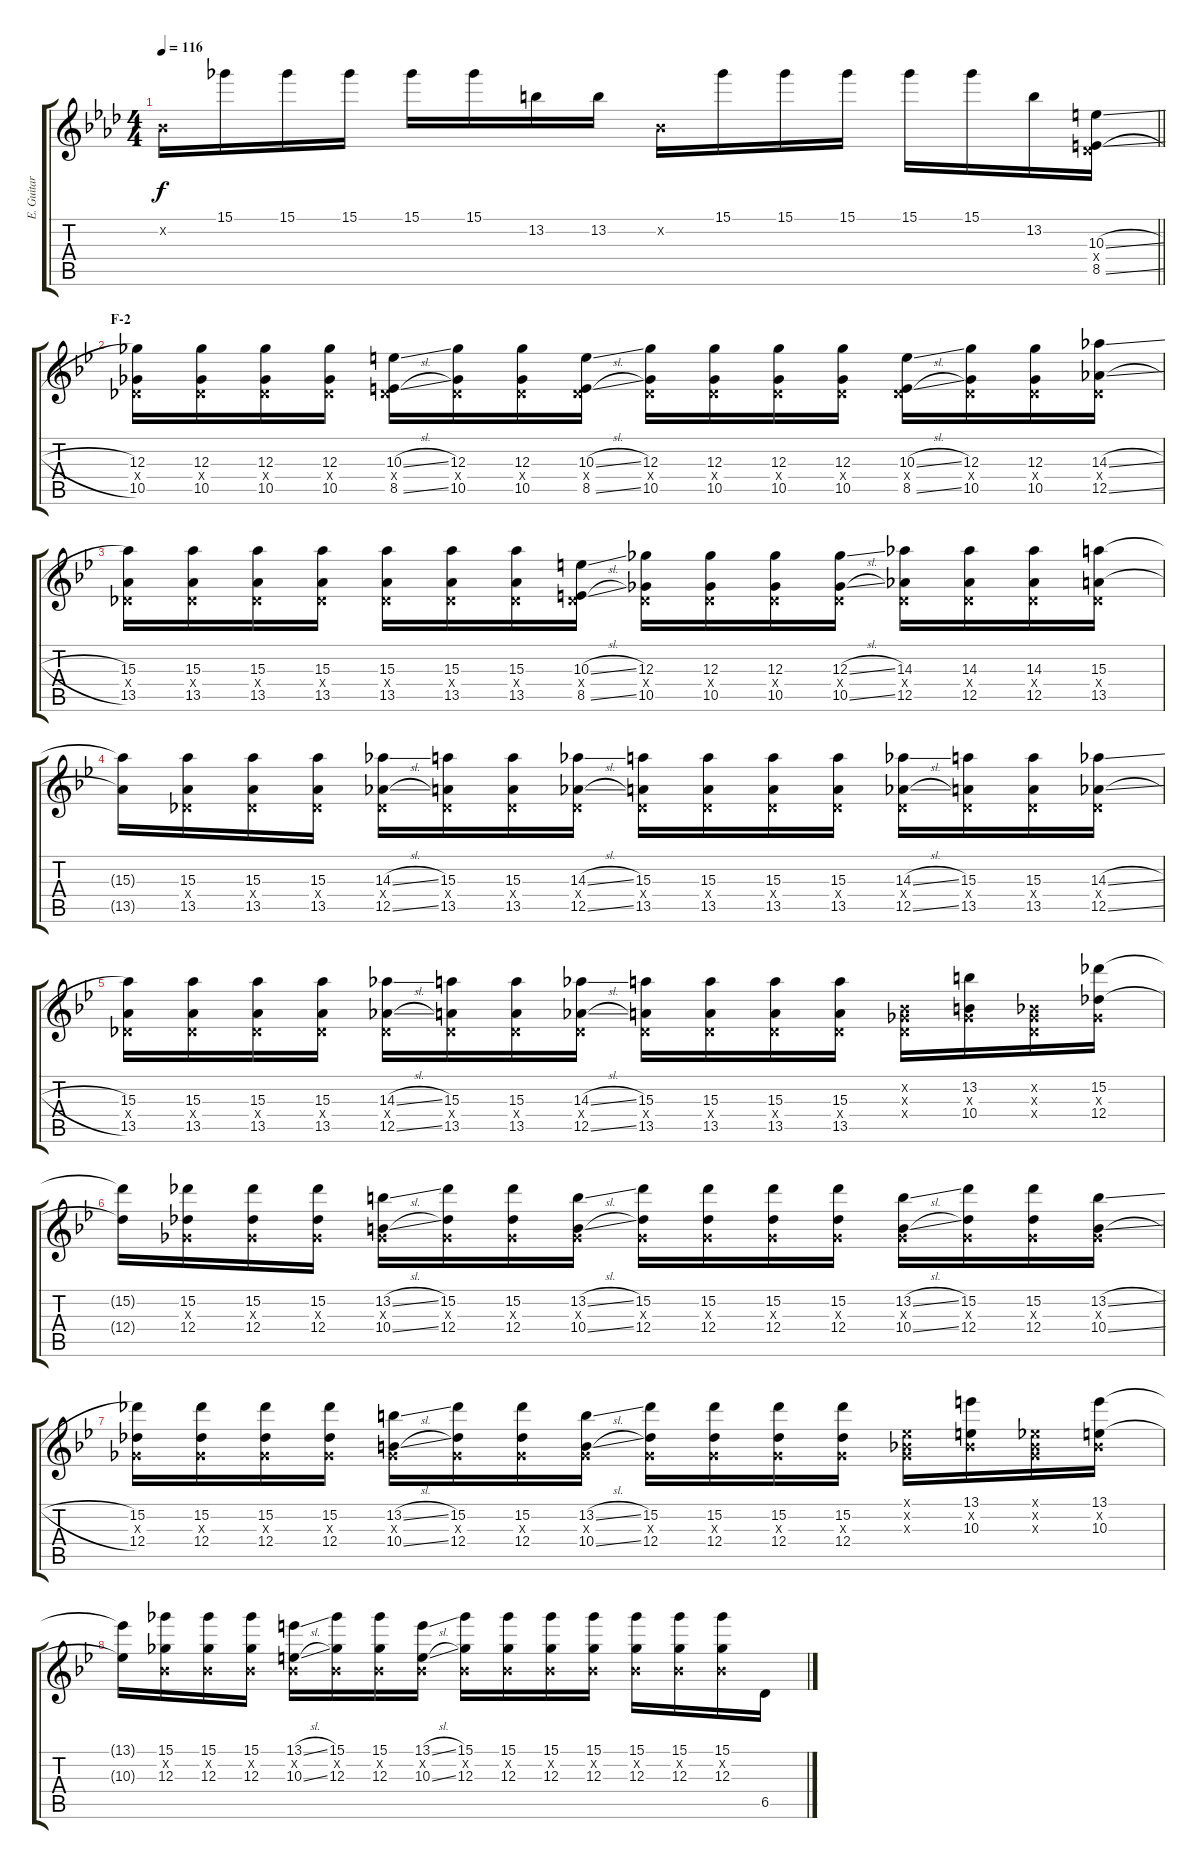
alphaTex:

\track ("E. Guitar II" "E. Guitar ") {instrument distortionguitar}
\staff {score tabs}
\tuning (Eb4 Bb3 Gb3 Db3 Ab2 Eb2) {hide}
\ts (4 4)
\tempo 116
\clef g2
\barLineRight lightlight
\ks ab
0.2{x}.16{dy f} 15.1.16 15.1.16 15.1.16 15.1.16 15.1.16 13.2.16 13.2.16 0.2{x}.16 15.1.16 15.1.16 15.1.16 15.1.16 15.1.16 13.2.16 (10.3{sl} 0.4{x} 8.5{sl}).16 |
\section ("" "F-2")
\ks bb
(12.3 0.4{x} 10.5).16 (12.3 0.4{x} 10.5).16 (12.3 0.4{x} 10.5).16 (12.3 0.4{x} 10.5).16 (10.3{sl} 0.4{x} 8.5{sl}).16 (12.3 0.4{x} 10.5).16 (12.3 0.4{x} 10.5).16 (10.3{sl} 0.4{x} 8.5{sl}).16 (12.3 0.4{x} 10.5).16 (12.3 0.4{x} 10.5).16 (12.3 0.4{x} 10.5).16 (12.3 0.4{x} 10.5).16 (10.3{sl} 0.4{x} 8.5{sl}).16 (12.3 0.4{x} 10.5).16 (12.3 0.4{x} 10.5).16 (14.3{sl} 0.4{x} 12.5{sl}).16 |
(15.3 0.4{x} 13.5).16 (15.3 0.4{x} 13.5).16 (15.3 0.4{x} 13.5).16 (15.3 0.4{x} 13.5).16 (15.3 0.4{x} 13.5).16 (15.3 0.4{x} 13.5).16 (15.3 0.4{x} 13.5).16 (10.3{sl} 0.4{x} 8.5{sl}).16 (12.3 0.4{x} 10.5).16 (12.3 0.4{x} 10.5).16 (12.3 0.4{x} 10.5).16 (12.3{sl} 0.4{x} 10.5{sl}).16 (14.3 0.4{x} 12.5).16 (14.3 0.4{x} 12.5).16 (14.3 0.4{x} 12.5).16 (15.3 0.4{x} 13.5).16 |
(15.3{t} 13.5{t}).16 (15.3 0.4{x} 13.5).16 (15.3 0.4{x} 13.5).16 (15.3 0.4{x} 13.5).16 (14.3{sl} 0.4{x} 12.5{sl}).16 (15.3 0.4{x} 13.5).16 (15.3 0.4{x} 13.5).16 (14.3{sl} 0.4{x} 12.5{sl}).16 (15.3 0.4{x} 13.5).16 (15.3 0.4{x} 13.5).16 (15.3 0.4{x} 13.5).16 (15.3 0.4{x} 13.5).16 (14.3{sl} 0.4{x} 12.5{sl}).16 (15.3 0.4{x} 13.5).16 (15.3 0.4{x} 13.5).16 (14.3{sl} 0.4{x} 12.5{sl}).16 |
(15.3 0.4{x} 13.5).16 (15.3 0.4{x} 13.5).16 (15.3 0.4{x} 13.5).16 (15.3 0.4{x} 13.5).16 (14.3{sl} 0.4{x} 12.5{sl}).16 (15.3 0.4{x} 13.5).16 (15.3 0.4{x} 13.5).16 (14.3{sl} 0.4{x} 12.5{sl}).16 (15.3 0.4{x} 13.5).16 (15.3 0.4{x} 13.5).16 (15.3 0.4{x} 13.5).16 (15.3 0.4{x} 13.5).16 (0.2{x} 0.3{x} 0.4{x}).16 (13.2 0.3{x} 10.4).16 (0.2{x} 0.3{x} 0.4{x}).16 (15.2 0.3{x} 12.4).16 |
(15.2{t} 12.4{t}).16 (15.2 0.3{x} 12.4).16 (15.2 0.3{x} 12.4).16 (15.2 0.3{x} 12.4).16 (13.2{sl} 0.3{x} 10.4{sl}).16 (15.2 0.3{x} 12.4).16 (15.2 0.3{x} 12.4).16 (13.2{sl} 0.3{x} 10.4{sl}).16 (15.2 0.3{x} 12.4).16 (15.2 0.3{x} 12.4).16 (15.2 0.3{x} 12.4).16 (15.2 0.3{x} 12.4).16 (13.2{sl} 0.3{x} 10.4{sl}).16 (15.2 0.3{x} 12.4).16 (15.2 0.3{x} 12.4).16 (13.2{sl} 0.3{x} 10.4{sl}).16 |
(15.2 0.3{x} 12.4).16 (15.2 0.3{x} 12.4).16 (15.2 0.3{x} 12.4).16 (15.2 0.3{x} 12.4).16 (13.2{sl} 0.3{x} 10.4{sl}).16 (15.2 0.3{x} 12.4).16 (15.2 0.3{x} 12.4).16 (13.2{sl} 0.3{x} 10.4{sl}).16 (15.2 0.3{x} 12.4).16 (15.2 0.3{x} 12.4).16 (15.2 0.3{x} 12.4).16 (15.2 0.3{x} 12.4).16 (0.1{x} 0.2{x} 0.3{x}).16 (13.1 0.2{x} 10.3).16 (0.1{x} 0.2{x} 0.3{x}).16 (13.1 0.2{x} 10.3).16 |
(13.1{t} 10.3{t}).16 (15.1 0.2{x} 12.3).16 (15.1 0.2{x} 12.3).16 (15.1 0.2{x} 12.3).16 (13.1{sl} 0.2{x} 10.3{sl}).16 (15.1 0.2{x} 12.3).16 (15.1 0.2{x} 12.3).16 (13.1{sl} 0.2{x} 10.3{sl}).16 (15.1 0.2{x} 12.3).16 (15.1 0.2{x} 12.3).16 (15.1 0.2{x} 12.3).16 (15.1 0.2{x} 12.3).16 (15.1 0.2{x} 12.3).16 (15.1 0.2{x} 12.3).16 (15.1 0.2{x} 12.3).16 6.5.16
